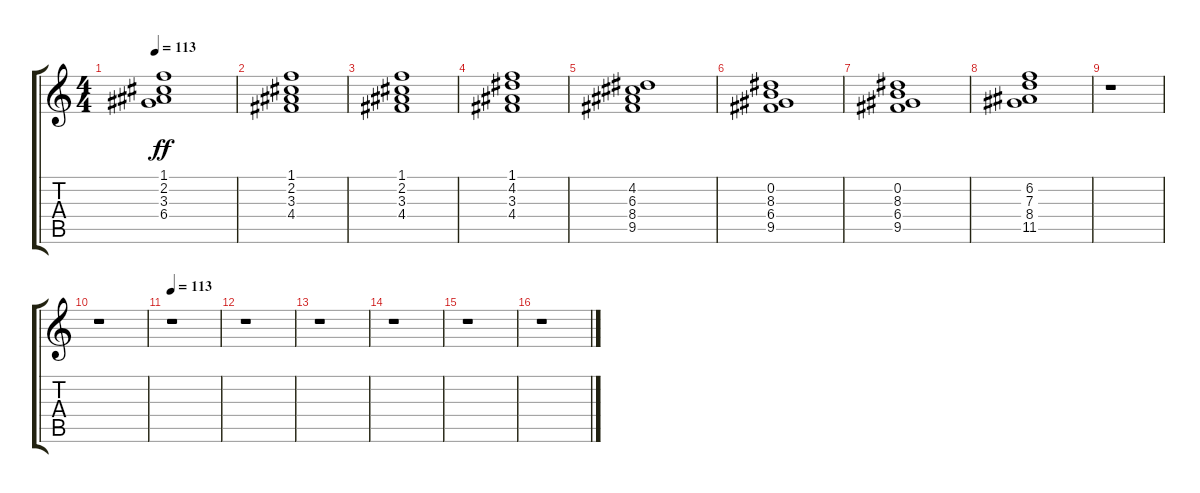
\track "" {instrument electricbassfinger}
\staff {score tabs}
\tuning (E4 B3 G3 D3 A2 E2) {hide}
\ts (4 4)
\tempo 113
\clef g2
\ks c
(1.1 2.2 3.3 6.4).1{dy ff} |
(1.1 2.2 3.3 4.4).1 |
(1.1 2.2 3.3 4.4).1 |
(1.1 4.2 3.3 4.4).1 |
(4.2 6.3 8.4 9.5).1 |
(0.2 8.3 6.4 9.5).1 |
(0.2 8.3 6.4 9.5).1 |
(6.2 7.3 8.4 11.5).1 |
r.1 |
r.1 |
\tempo 113
r.1 |
r.1 |
r.1 |
r.1 |
r.1 |
r.1
